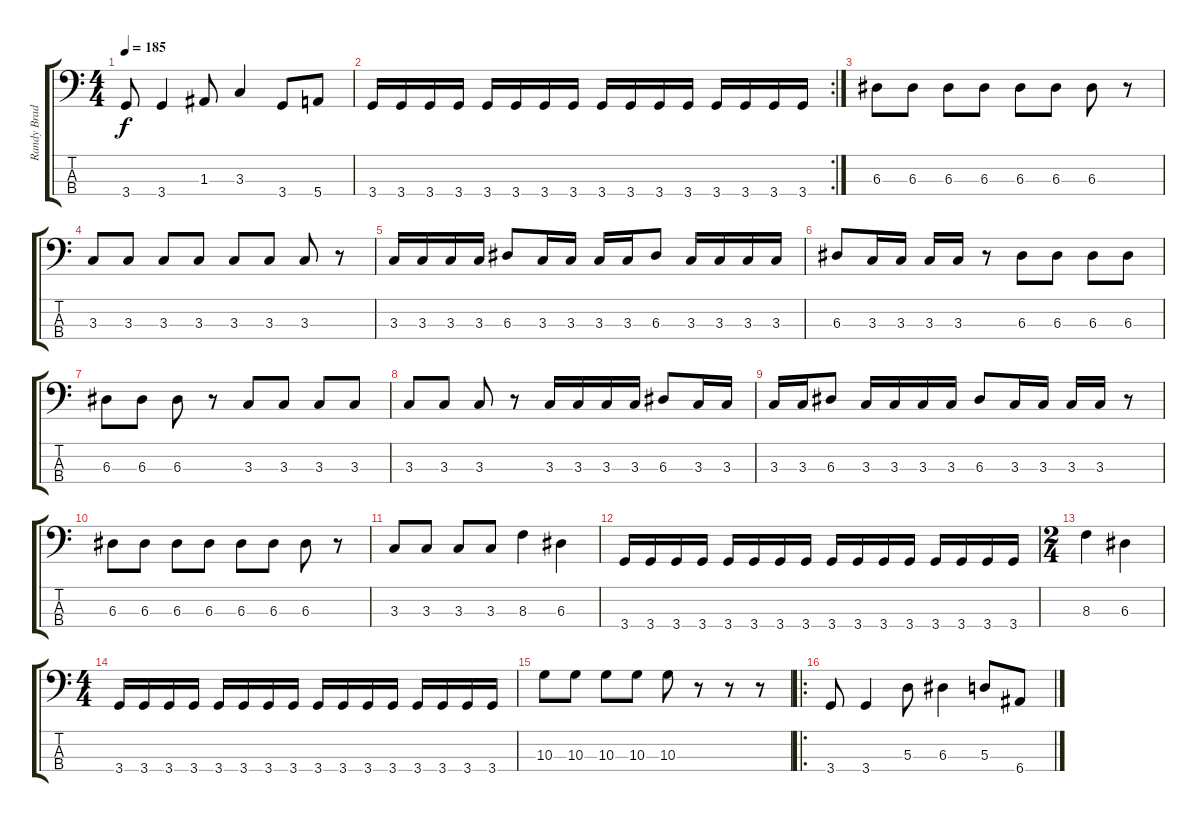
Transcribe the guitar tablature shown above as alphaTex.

\track ("Randy Bradbury" "Randy Brad") {instrument electricbasspick}
\staff {score tabs}
\tuning (G2 D2 A1 E1) {hide}
\ts (4 4)
\tempo 185
\clef f4
\ks c
3.4.8{dy f} 3.4.4 1.3.8 3.3.4 3.4.8 5.4.8 |
\rc 2
3.4.16 3.4.16 3.4.16 3.4.16 3.4.16 3.4.16 3.4.16 3.4.16 3.4.16 3.4.16 3.4.16 3.4.16 3.4.16 3.4.16 3.4.16 3.4.16 |
6.3.8 6.3.8 6.3.8 6.3.8 6.3.8 6.3.8 6.3.8 r.8 |
3.3.8 3.3.8 3.3.8 3.3.8 3.3.8 3.3.8 3.3.8 r.8 |
3.3.16 3.3.16 3.3.16 3.3.16 6.3.8 3.3.16 3.3.16 3.3.16 3.3.16 6.3.8 3.3.16 3.3.16 3.3.16 3.3.16 |
6.3.8 3.3.16 3.3.16 3.3.16 3.3.16 r.8 6.3.8 6.3.8 6.3.8 6.3.8 |
6.3.8 6.3.8 6.3.8 r.8 3.3.8 3.3.8 3.3.8 3.3.8 |
3.3.8 3.3.8 3.3.8 r.8 3.3.16 3.3.16 3.3.16 3.3.16 6.3.8 3.3.16 3.3.16 |
3.3.16 3.3.16 6.3.8 3.3.16 3.3.16 3.3.16 3.3.16 6.3.8 3.3.16 3.3.16 3.3.16 3.3.16 r.8 |
6.3.8 6.3.8 6.3.8 6.3.8 6.3.8 6.3.8 6.3.8 r.8 |
3.3.8 3.3.8 3.3.8 3.3.8 8.3.4 6.3.4 |
3.4.16 3.4.16 3.4.16 3.4.16 3.4.16 3.4.16 3.4.16 3.4.16 3.4.16 3.4.16 3.4.16 3.4.16 3.4.16 3.4.16 3.4.16 3.4.16 |
\ts (2 4)
8.3.4 6.3.4 |
\ts (4 4)
3.4.16 3.4.16 3.4.16 3.4.16 3.4.16 3.4.16 3.4.16 3.4.16 3.4.16 3.4.16 3.4.16 3.4.16 3.4.16 3.4.16 3.4.16 3.4.16 |
10.3.8 10.3.8 10.3.8 10.3.8 10.3.8 r.8 r.8 r.8 |
\ro
3.4.8 3.4.4 5.3.8 6.3.4 5.3.8 6.4.8
